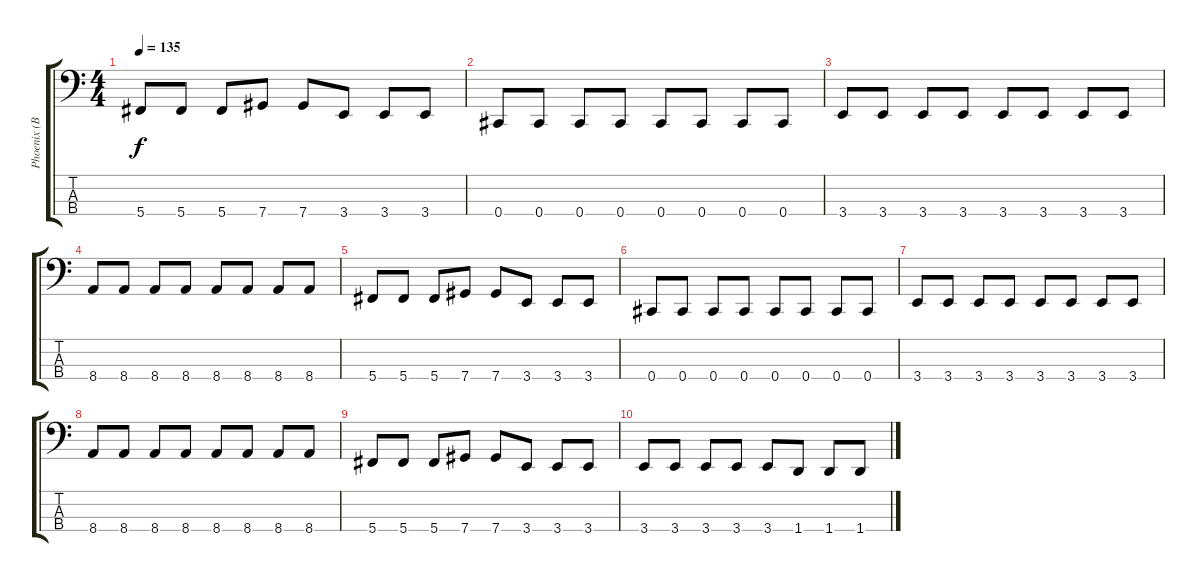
\track ("Phoenix (Bass)" "Phoenix (B") {instrument electricbassfinger}
\staff {score tabs}
\tuning (Gb2 Db2 Ab1 Db1) {hide}
\ts (4 4)
\tempo 135
\clef f4
\ks c
5.4.8{dy f} 5.4.8 5.4.8 7.4.8 7.4.8 3.4.8 3.4.8 3.4.8 |
0.4.8 0.4.8 0.4.8 0.4.8 0.4.8 0.4.8 0.4.8 0.4.8 |
3.4.8 3.4.8 3.4.8 3.4.8 3.4.8 3.4.8 3.4.8 3.4.8 |
8.4.8 8.4.8 8.4.8 8.4.8 8.4.8 8.4.8 8.4.8 8.4.8 |
5.4.8 5.4.8 5.4.8 7.4.8 7.4.8 3.4.8 3.4.8 3.4.8 |
0.4.8 0.4.8 0.4.8 0.4.8 0.4.8 0.4.8 0.4.8 0.4.8 |
3.4.8 3.4.8 3.4.8 3.4.8 3.4.8 3.4.8 3.4.8 3.4.8 |
8.4.8 8.4.8 8.4.8 8.4.8 8.4.8 8.4.8 8.4.8 8.4.8 |
5.4.8 5.4.8 5.4.8 7.4.8 7.4.8 3.4.8 3.4.8 3.4.8 |
3.4.8 3.4.8 3.4.8 3.4.8 3.4.8 1.4.8 1.4.8 1.4.8
